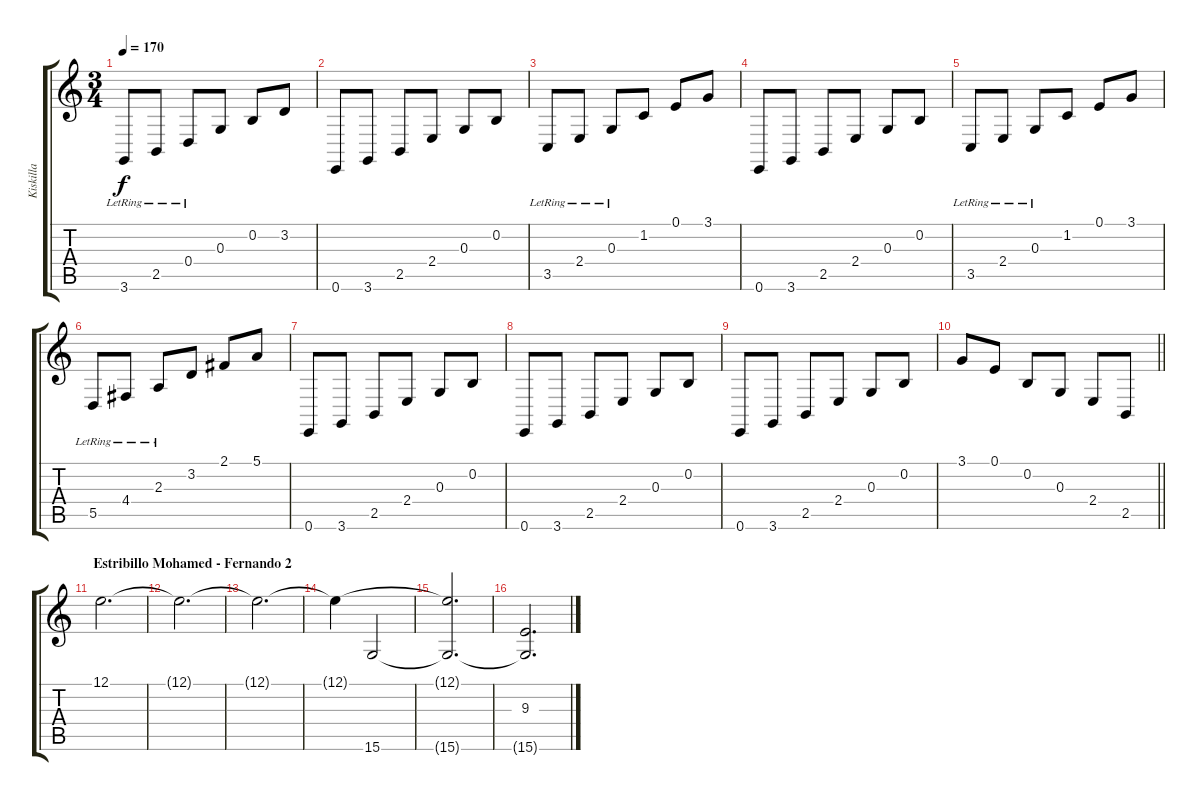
\track ("Kiskilla" "Kiskilla") {instrument acousticgrandpiano}
\staff {score tabs}
\tuning (E4 B3 G3 D3 A2 E2) {hide}
\ts (3 4)
\tempo 170
\clef g2
\ks c
3.6{lr}.8{dy f} 2.5{lr}.8 0.4{lr}.8 0.3.8 0.2.8 3.2.8 |
0.6.8 3.6.8 2.5.8 2.4.8 0.3.8 0.2.8 |
3.5{lr}.8 2.4{lr}.8 0.3{lr}.8 1.2.8 0.1.8 3.1.8 |
0.6.8 3.6.8 2.5.8 2.4.8 0.3.8 0.2.8 |
3.5{lr}.8 2.4{lr}.8 0.3{lr}.8 1.2.8 0.1.8 3.1.8 |
5.5{lr}.8 4.4{lr}.8 2.3{lr}.8 3.2.8 2.1.8 5.1.8 |
0.6.8 3.6.8 2.5.8 2.4.8 0.3.8 0.2.8 |
0.6.8 3.6.8 2.5.8 2.4.8 0.3.8 0.2.8 |
0.6.8 3.6.8 2.5.8 2.4.8 0.3.8 0.2.8 |
\barLineRight lightlight
3.1.8 0.1.8 0.2.8 0.3.8 2.4.8 2.5.8 |
\section ("" "Estribillo Mohamed - Fernando 2")
12.1.2{d volume 12 instrument seashore} |
12.1{t}.2{d} |
12.1{t}.2{d} |
12.1{t}.4 15.6.2 |
(12.1{t} 15.6{t}).2{d} |
(9.3 15.6{t}).2{d}
